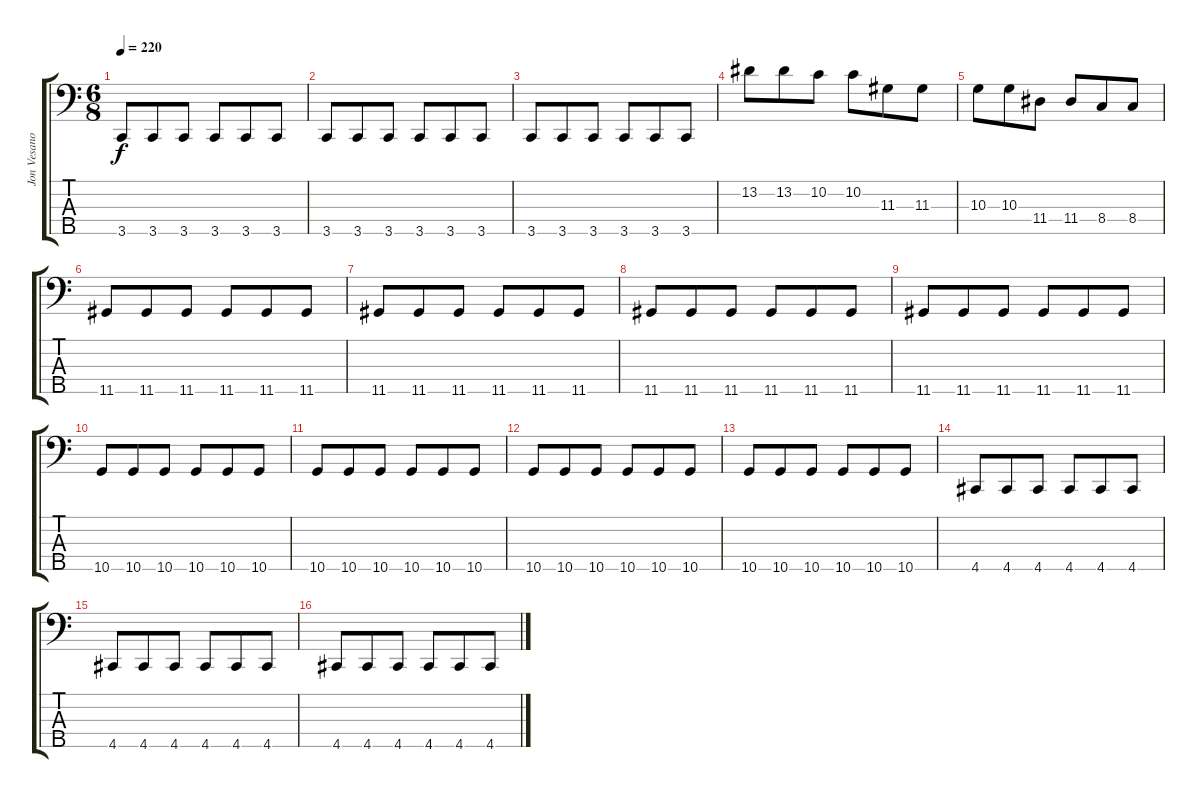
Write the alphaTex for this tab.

\track ("Jon Vesano" "Jon Vesano") {instrument electricbasspick}
\staff {score tabs}
\tuning (G2 D2 A1 E1 A0) {hide}
\ts (6 8)
\tempo 220
\clef f4
\ks c
3.5.8{dy f} 3.5.8 3.5.8 3.5.8 3.5.8 3.5.8 |
3.5.8 3.5.8 3.5.8 3.5.8 3.5.8 3.5.8 |
3.5.8 3.5.8 3.5.8 3.5.8 3.5.8 3.5.8 |
13.2.8 13.2.8 10.2.8 10.2.8 11.3.8 11.3.8 |
10.3.8 10.3.8 11.4.8 11.4.8 8.4.8 8.4.8 |
11.5.8 11.5.8 11.5.8 11.5.8 11.5.8 11.5.8 |
11.5.8 11.5.8 11.5.8 11.5.8 11.5.8 11.5.8 |
11.5.8 11.5.8 11.5.8 11.5.8 11.5.8 11.5.8 |
11.5.8 11.5.8 11.5.8 11.5.8 11.5.8 11.5.8 |
10.5.8 10.5.8 10.5.8 10.5.8 10.5.8 10.5.8 |
10.5.8 10.5.8 10.5.8 10.5.8 10.5.8 10.5.8 |
10.5.8 10.5.8 10.5.8 10.5.8 10.5.8 10.5.8 |
10.5.8 10.5.8 10.5.8 10.5.8 10.5.8 10.5.8 |
4.5.8 4.5.8 4.5.8 4.5.8 4.5.8 4.5.8 |
4.5.8 4.5.8 4.5.8 4.5.8 4.5.8 4.5.8 |
4.5.8 4.5.8 4.5.8 4.5.8 4.5.8 4.5.8
